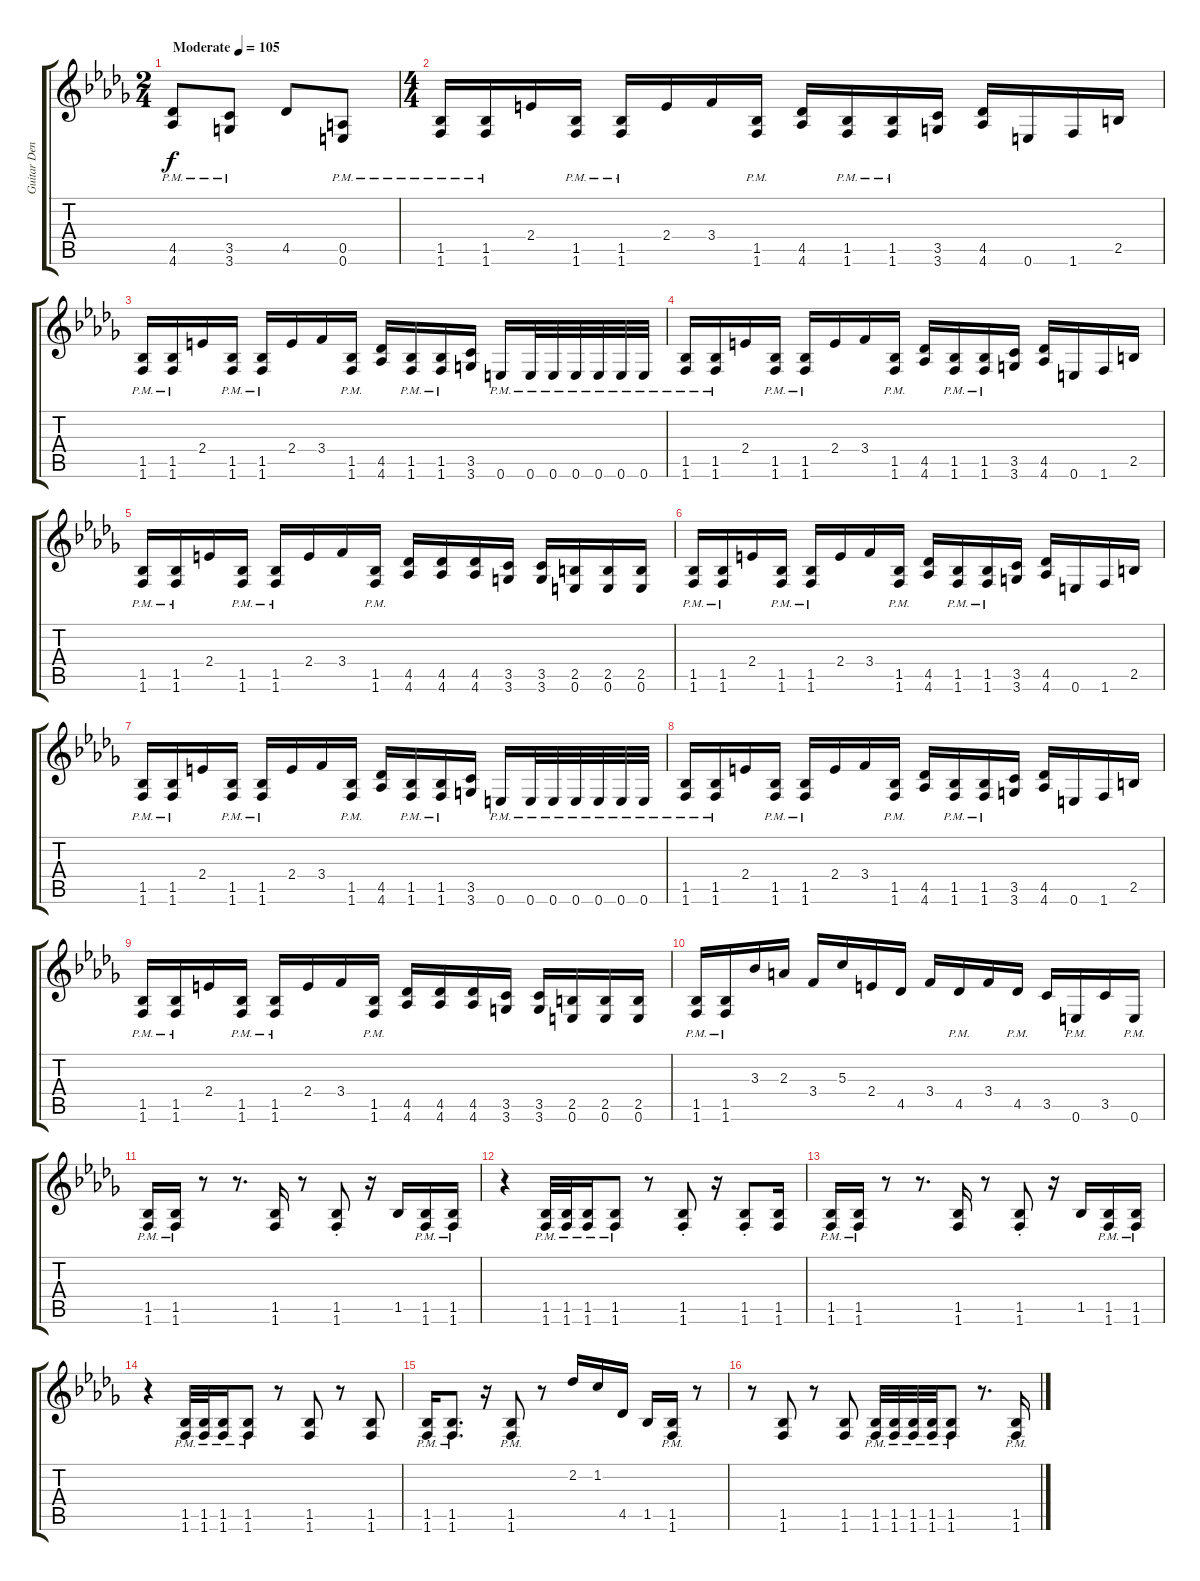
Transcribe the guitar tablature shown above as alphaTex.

\track ("Guitar Denny Meißner" "Guitar Den") {instrument distortionguitar}
\staff {score tabs}
\tuning (E4 B3 G3 D3 A2 E2) {hide}
\ts (2 4)
\tempo (105 "Moderate")
\clef g2
\ks bbminor
(4.5{pm} 4.6).8{dy f instrument distortionguitar} (3.5{pm} 3.6).8 4.5.8 (0.5{pm} 0.6).8 |
\ts (4 4)
(1.5{pm} 1.6).16 (1.5{pm} 1.6).16 2.4.16 (1.5{pm} 1.6).16 (1.5{pm} 1.6).16 2.4.16 3.4.16 (1.5{pm} 1.6).16 (4.5 4.6).16 (1.5{pm} 1.6).16 (1.5{pm} 1.6).16 (3.5 3.6).16 (4.5 4.6).16 0.6.16 1.6.16 2.5.16 |
(1.5{pm} 1.6).16 (1.5{pm} 1.6).16 2.4.16 (1.5{pm} 1.6).16 (1.5{pm} 1.6).16 2.4.16 3.4.16 (1.5{pm} 1.6).16 (4.5 4.6).16 (1.5{pm} 1.6).16 (1.5{pm} 1.6).16 (3.5 3.6).16 0.6{pm}.16 0.6{pm}.32 0.6{pm}.32 0.6{pm}.32 0.6{pm}.32 0.6{pm}.32 0.6{pm}.32 |
(1.5{pm} 1.6).16 (1.5{pm} 1.6).16 2.4.16 (1.5{pm} 1.6).16 (1.5{pm} 1.6).16 2.4.16 3.4.16 (1.5{pm} 1.6).16 (4.5 4.6).16 (1.5{pm} 1.6).16 (1.5{pm} 1.6).16 (3.5 3.6).16 (4.5 4.6).16 0.6.16 1.6.16 2.5.16 |
(1.5{pm} 1.6).16 (1.5{pm} 1.6).16 2.4.16 (1.5{pm} 1.6).16 (1.5{pm} 1.6).16 2.4.16 3.4.16 (1.5{pm} 1.6).16 (4.5 4.6).16 (4.5 4.6).16 (4.5 4.6).16 (3.5 3.6).16 (3.5 3.6).16 (2.5 0.6).16 (2.5 0.6).16 (2.5 0.6).16 |
(1.5{pm} 1.6).16 (1.5{pm} 1.6).16 2.4.16 (1.5{pm} 1.6).16 (1.5{pm} 1.6).16 2.4.16 3.4.16 (1.5{pm} 1.6).16 (4.5 4.6).16 (1.5{pm} 1.6).16 (1.5{pm} 1.6).16 (3.5 3.6).16 (4.5 4.6).16 0.6.16 1.6.16 2.5.16 |
(1.5{pm} 1.6).16 (1.5{pm} 1.6).16 2.4.16 (1.5{pm} 1.6).16 (1.5{pm} 1.6).16 2.4.16 3.4.16 (1.5{pm} 1.6).16 (4.5 4.6).16 (1.5{pm} 1.6).16 (1.5{pm} 1.6).16 (3.5 3.6).16 0.6{pm}.16 0.6{pm}.32 0.6{pm}.32 0.6{pm}.32 0.6{pm}.32 0.6{pm}.32 0.6{pm}.32 |
(1.5{pm} 1.6).16 (1.5{pm} 1.6).16 2.4.16 (1.5{pm} 1.6).16 (1.5{pm} 1.6).16 2.4.16 3.4.16 (1.5{pm} 1.6).16 (4.5 4.6).16 (1.5{pm} 1.6).16 (1.5{pm} 1.6).16 (3.5 3.6).16 (4.5 4.6).16 0.6.16 1.6.16 2.5.16 |
(1.5{pm} 1.6).16 (1.5{pm} 1.6).16 2.4.16 (1.5{pm} 1.6).16 (1.5{pm} 1.6).16 2.4.16 3.4.16 (1.5{pm} 1.6).16 (4.5 4.6).16 (4.5 4.6).16 (4.5 4.6).16 (3.5 3.6).16 (3.5 3.6).16 (2.5 0.6).16 (2.5 0.6).16 (2.5 0.6).16 |
(1.5 1.6{pm}).16 (1.5 1.6{pm}).16 3.3.16 2.3.16 3.4.16 5.3.16 2.4.16 4.5.16 3.4.16 4.5{pm}.16 3.4.16 4.5{pm}.16 3.5.16 0.6{pm}.16 3.5.16 0.6{pm}.16 |
(1.5{pm} 1.6).16 (1.5{pm} 1.6).16 r.8 r.8{d} (1.5 1.6).16 r.8 (1.5 1.6{st}).8 r.16 1.5.16 (1.5{pm} 1.6).16 (1.5{pm} 1.6).16 |
r.4 (1.5 1.6{pm}).32 (1.5 1.6{pm}).32 (1.5 1.6{pm}).16 (1.5 1.6{pm}).8 r.8 (1.5 1.6{st}).8 r.16 (1.5{st} 1.6).8 (1.5 1.6).16 |
(1.5{pm} 1.6).16 (1.5{pm} 1.6).16 r.8 r.8{d} (1.5 1.6).16 r.8 (1.5 1.6{st}).8 r.16 1.5.16 (1.5{pm} 1.6).16 (1.5{pm} 1.6).16 |
r.4 (1.5 1.6{pm}).32 (1.5 1.6{pm}).32 (1.5 1.6{pm}).16 (1.5 1.6{pm}).8 r.8 (1.5 1.6).8 r.8 (1.5 1.6).8 |
(1.5 1.6{pm}).16 (1.5 1.6{pm}).8{d} r.16 (1.5 1.6{pm}).8 r.8 2.2.16 1.2.16 4.5.16 1.5.16 (1.5 1.6{pm}).16 r.8 |
r.8 (1.5 1.6).8 r.8 (1.5 1.6).8 (1.5 1.6{pm}).32 (1.5 1.6{pm}).32 (1.5 1.6{pm}).32 (1.5 1.6{pm}).32 (1.5 1.6{pm}).8 r.8{d} (1.5 1.6{pm}).16
